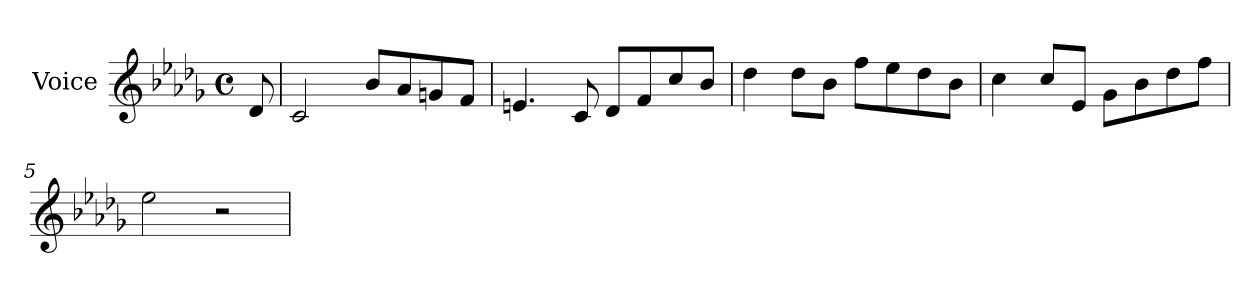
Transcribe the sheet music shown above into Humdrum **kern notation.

**kern
*part1
*staff1
*I"Voice
*I'Voice
*clefG2
*k[b-e-a-d-g-]
*M4/4
*met(c)
=
8d-/
=1
2c/
8b-/L
8a-/
8gn/
8f/J
=2
4.en/
8c/
8d-/L
8f/
8cc/
8b-/J
=3
4dd-\
8dd-\L
8b-\J
8ff\L
8ee-\
8dd-\
8b-\J
=4
4cc\
8cc/L
8e-/J
8g-\L
8b-\
8dd-\
8ff\J
=5
2ee-\
2rcc
=
*-
